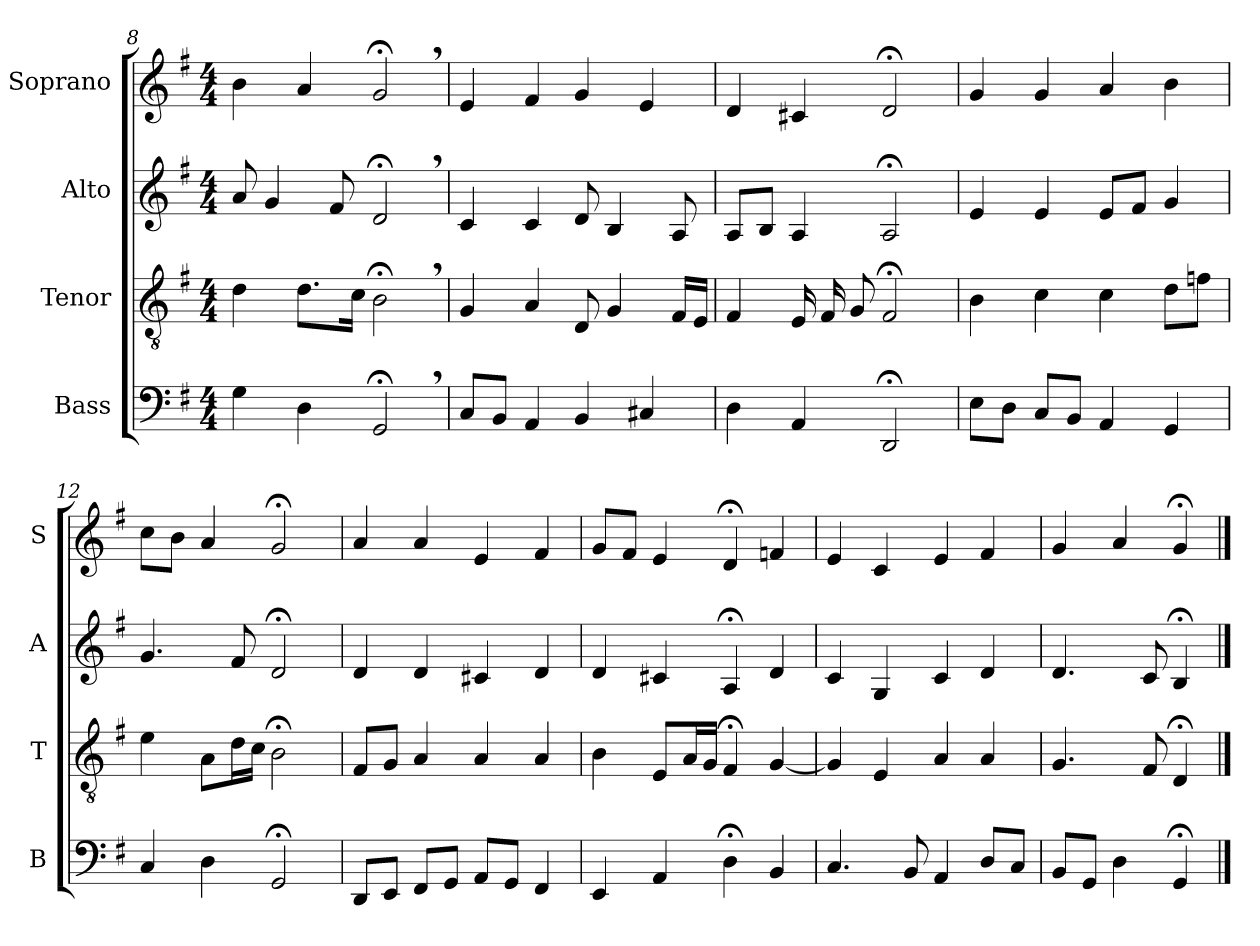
**kern	**kern	**kern	**kern
*part4	*part3	*part2	*part1
*staff4	*staff3	*staff2	*staff1
*I"Bass	*I"Tenor	*I"Alto	*I"Soprano
*I'B	*I'T	*I'A	*I'S
*clefF4	*clefGv2	*clefG2	*clefG2
*k[f#]	*k[f#]	*k[f#]	*k[f#]
*M4/4	*M4/4	*M4/4	*M4/4
=8	=8	=8	=8
4G\	4d\	8a/	4b\
.	.	4g/	.
4D\	8.d\L	.	4a/
.	.	8f#/	.
.	16c\Jk	.	.
2GG;<,/	2B;<,\	2d;<,/	2g;<,/
=9	=9	=9	=9
8C/L	4G/	4c/	4e/
8BB/J	.	.	.
4AA/	4A/	4c/	4f#/
4BB/	8D/	8d/	4g/
.	4G/	4B/	.
4C#X/	.	.	4e/
.	16F#/LL	8A/	.
.	16E/JJ	.	.
=10	=10	=10	=10
4D\	4F#/	8A/L	4d/
.	.	8B/J	.
4AA/	16E/	4A/	4c#X/
.	16F#/	.	.
.	8G/	.	.
2DD;</	2F#;</	2A;</	2d;</
=11	=11	=11	=11
8E\L	4B\	4e/	4g/
8D\J	.	.	.
8C/L	4c\	4e/	4g/
8BB/J	.	.	.
4AA/	4c\	8e/L	4a/
.	.	8f#/J	.
4GG/	8d\L	4g/	4b\
.	8fn\J	.	.
=12	=12	=12	=12
4C/	4e\	4.g/	8cc\L
.	.	.	8b\J
4D\	8A\L	.	4a/
.	16d\L	8f#/	.
.	16c\JJ	.	.
2GG;</	2B;<\	2d;</	2g;</
=13	=13	=13	=13
8DD/L	8F#/L	4d/	4a/
8EE/J	8G/J	.	.
8FF#/L	4A/	4d/	4a/
8GG/J	.	.	.
8AA/L	4A/	4c#X/	4e:/
8GG/J	.	.	.
4FF#/	4A/	4d/	4f#/
=14	=14	=14	=14
4EE/	4B\	4d/	8g/L
.	.	.	8f#/J
4AA/	8E/L	4c#X/	4e/
.	16A/L	.	.
.	16G/JJ	.	.
4D;<\	4F#;</	4A;</	4d;</
4BB/	[4G/	4d/	4fn/
=15	=15	=15	=15
4.C/	4G/]	4c/	4e/
.	4E/	4G/	4c/
8BB/	.	.	.
4AA/	4A/	4c/	4e/
8D/L	4A/	4d/	4f#/
8C/J	.	.	.
=16	=16	=16	=16
8BB/L	4.G/	4.d/	4g/
8GG/J	.	.	.
4D\	.	.	4a/
.	8F#/	8c/	.
4GG;</	4D;</	4B;</	4g;</
==	==	==	==
*-	*-	*-	*-
